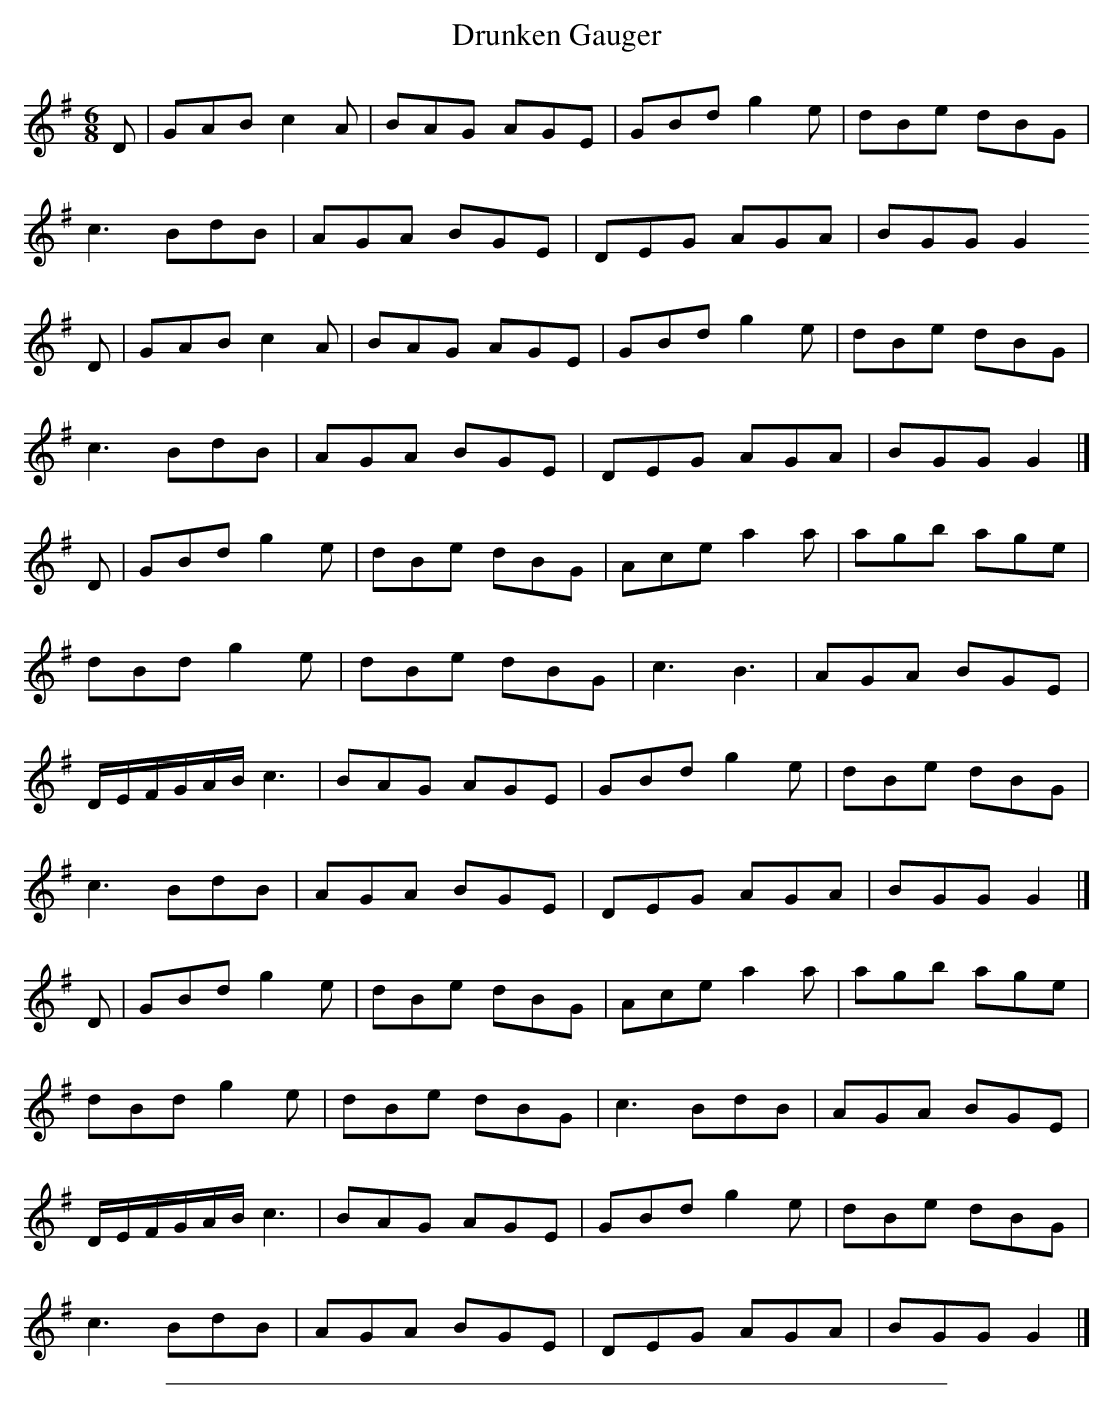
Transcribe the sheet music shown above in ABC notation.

X:1
T: Drunken Gauger
M:6/8
L:1/8
K:G
D | GAB c2A | BAG AGE | GBd g2e | dBe dBG |
c3 BdB | AGA BGE | DEG AGA | BGG G2
D | GAB c2A | BAG AGE | GBd g2e | dBe dBG |
c3 BdB | AGA BGE | DEG AGA | BGG G2 |]
D | GBd g2e | dBe dBG | Ace a2a | agb age |
dBd g2e | dBe dBG | c3 B3 | AGA BGE |
D/E/F/G/A/B/ c3 | BAG AGE | GBd g2e | dBe dBG |
c3 BdB | AGA BGE | DEG AGA | BGG G2 |]
D | GBd g2e | dBe dBG | Ace a2a | agb age |
dBd g2e | dBe dBG | c3 BdB | AGA BGE |
D/E/F/G/A/B/ c3 | BAG AGE | GBd g2e | dBe dBG |
c3 BdB | AGA BGE | DEG AGA | BGG G2 |]
